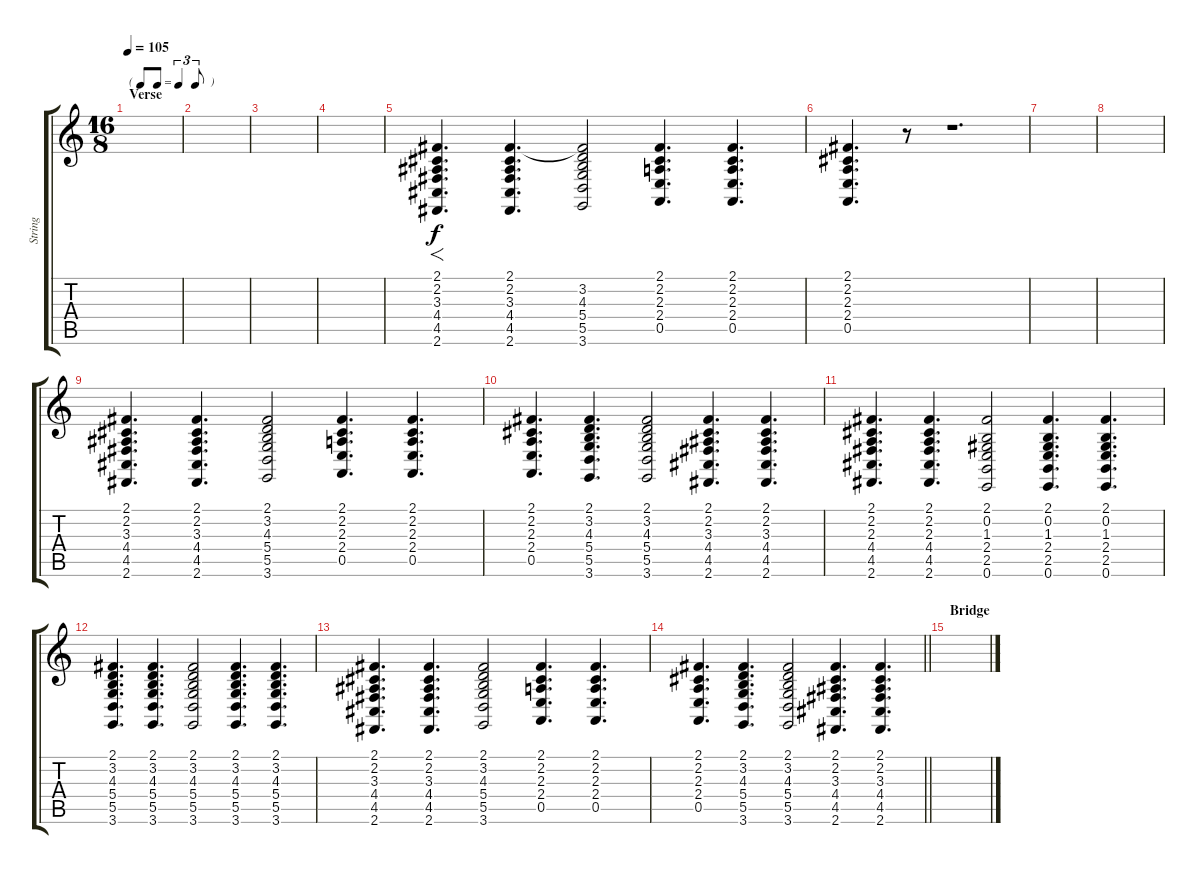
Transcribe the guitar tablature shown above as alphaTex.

\track ("String" "String") {instrument stringensemble1}
\staff {score tabs}
\tuning (E4 B3 G3 D3 A2 E2) {hide}
\ts (16 8)
\tf triplet8th
\section ("" "Verse")
\tempo 105
\clef g2
\ks c
|
|
|
|
(2.1 2.2 3.3 4.4 4.5 2.6).4{f d} (2.1 2.2 3.3 4.4 4.5 2.6).4{d} (2.1{t} 3.2 4.3 5.4 5.5 3.6).2 (2.1 2.2 2.3 2.4 0.5).4{d} (2.1 2.2 2.3 2.4 0.5).4{d} |
(2.1 2.2 2.3 2.4 0.5).4{d volume 0} r.8 r.1{d} |
|
|
(2.1 2.2 3.3 4.4 4.5 2.6).4{d volume 11} (2.1 2.2 3.3 4.4 4.5 2.6).4{d} (2.1 3.2 4.3 5.4 5.5 3.6).2 (2.1 2.2 2.3 2.4 0.5).4{d} (2.1 2.2 2.3 2.4 0.5).4{d} |
(2.1 2.2 2.3 2.4 0.5).4{d} (2.1 3.2 4.3 5.4 5.5 3.6).4{d} (2.1 3.2 4.3 5.4 5.5 3.6).2 (2.1 2.2 3.3 4.4 4.5 2.6).4{d} (2.1 2.2 3.3 4.4 4.5 2.6).4{d} |
(2.1 2.2 2.3 4.4 4.5 2.6).4{d} (2.1 2.2 2.3 4.4 4.5 2.6).4{d} (2.1 0.2 1.3 2.4 2.5 0.6).2 (2.1 0.2 1.3 2.4 2.5 0.6).4{d} (2.1 0.2 1.3 2.4 2.5 0.6).4{d} |
(2.1 3.2 4.3 5.4 5.5 3.6).4{d} (2.1 3.2 4.3 5.4 5.5 3.6).4{d} (2.1 3.2 4.3 5.4 5.5 3.6).2 (2.1 3.2 4.3 5.4 5.5 3.6).4{d} (2.1 3.2 4.3 5.4 5.5 3.6).4{d} |
(2.1 2.2 3.3 4.4 4.5 2.6).4{d} (2.1 2.2 3.3 4.4 4.5 2.6).4{d} (2.1 3.2 4.3 5.4 5.5 3.6).2 (2.1 2.2 2.3 2.4 0.5).4{d} (2.1 2.2 2.3 2.4 0.5).4{d} |
\barLineRight lightlight
(2.1 2.2 2.3 2.4 0.5).4{d volume 3} (2.1 3.2 4.3 5.4 5.5 3.6).4{d} (2.1 3.2 4.3 5.4 5.5 3.6).2 (2.1 2.2 3.3 4.4 4.5 2.6).4{d} (2.1 2.2 3.3 4.4 4.5 2.6).4{d} |
\section ("" "Bridge")
